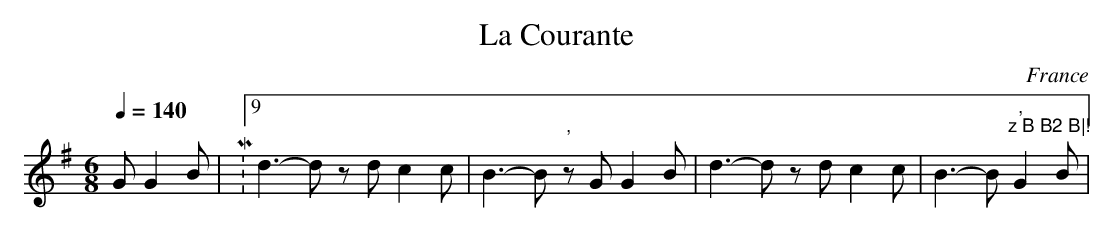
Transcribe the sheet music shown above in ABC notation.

X:1
T:La Courante
O:France
M:6/8
L:1/8
Q:1/4=140
K:G
G G2 B|/ M:9/8/  d3-d z d c2 c| B3-B ","z G G2 B| d3-d z d c2 c| B3-B ",
"z B B2 B|!
M:6/8 B2 B B2 d| dcB  A2 B| G6| D2 ", "  D G2 A|B2 B B2 d| dcB A2 B|G2 G
 G2  B|!
